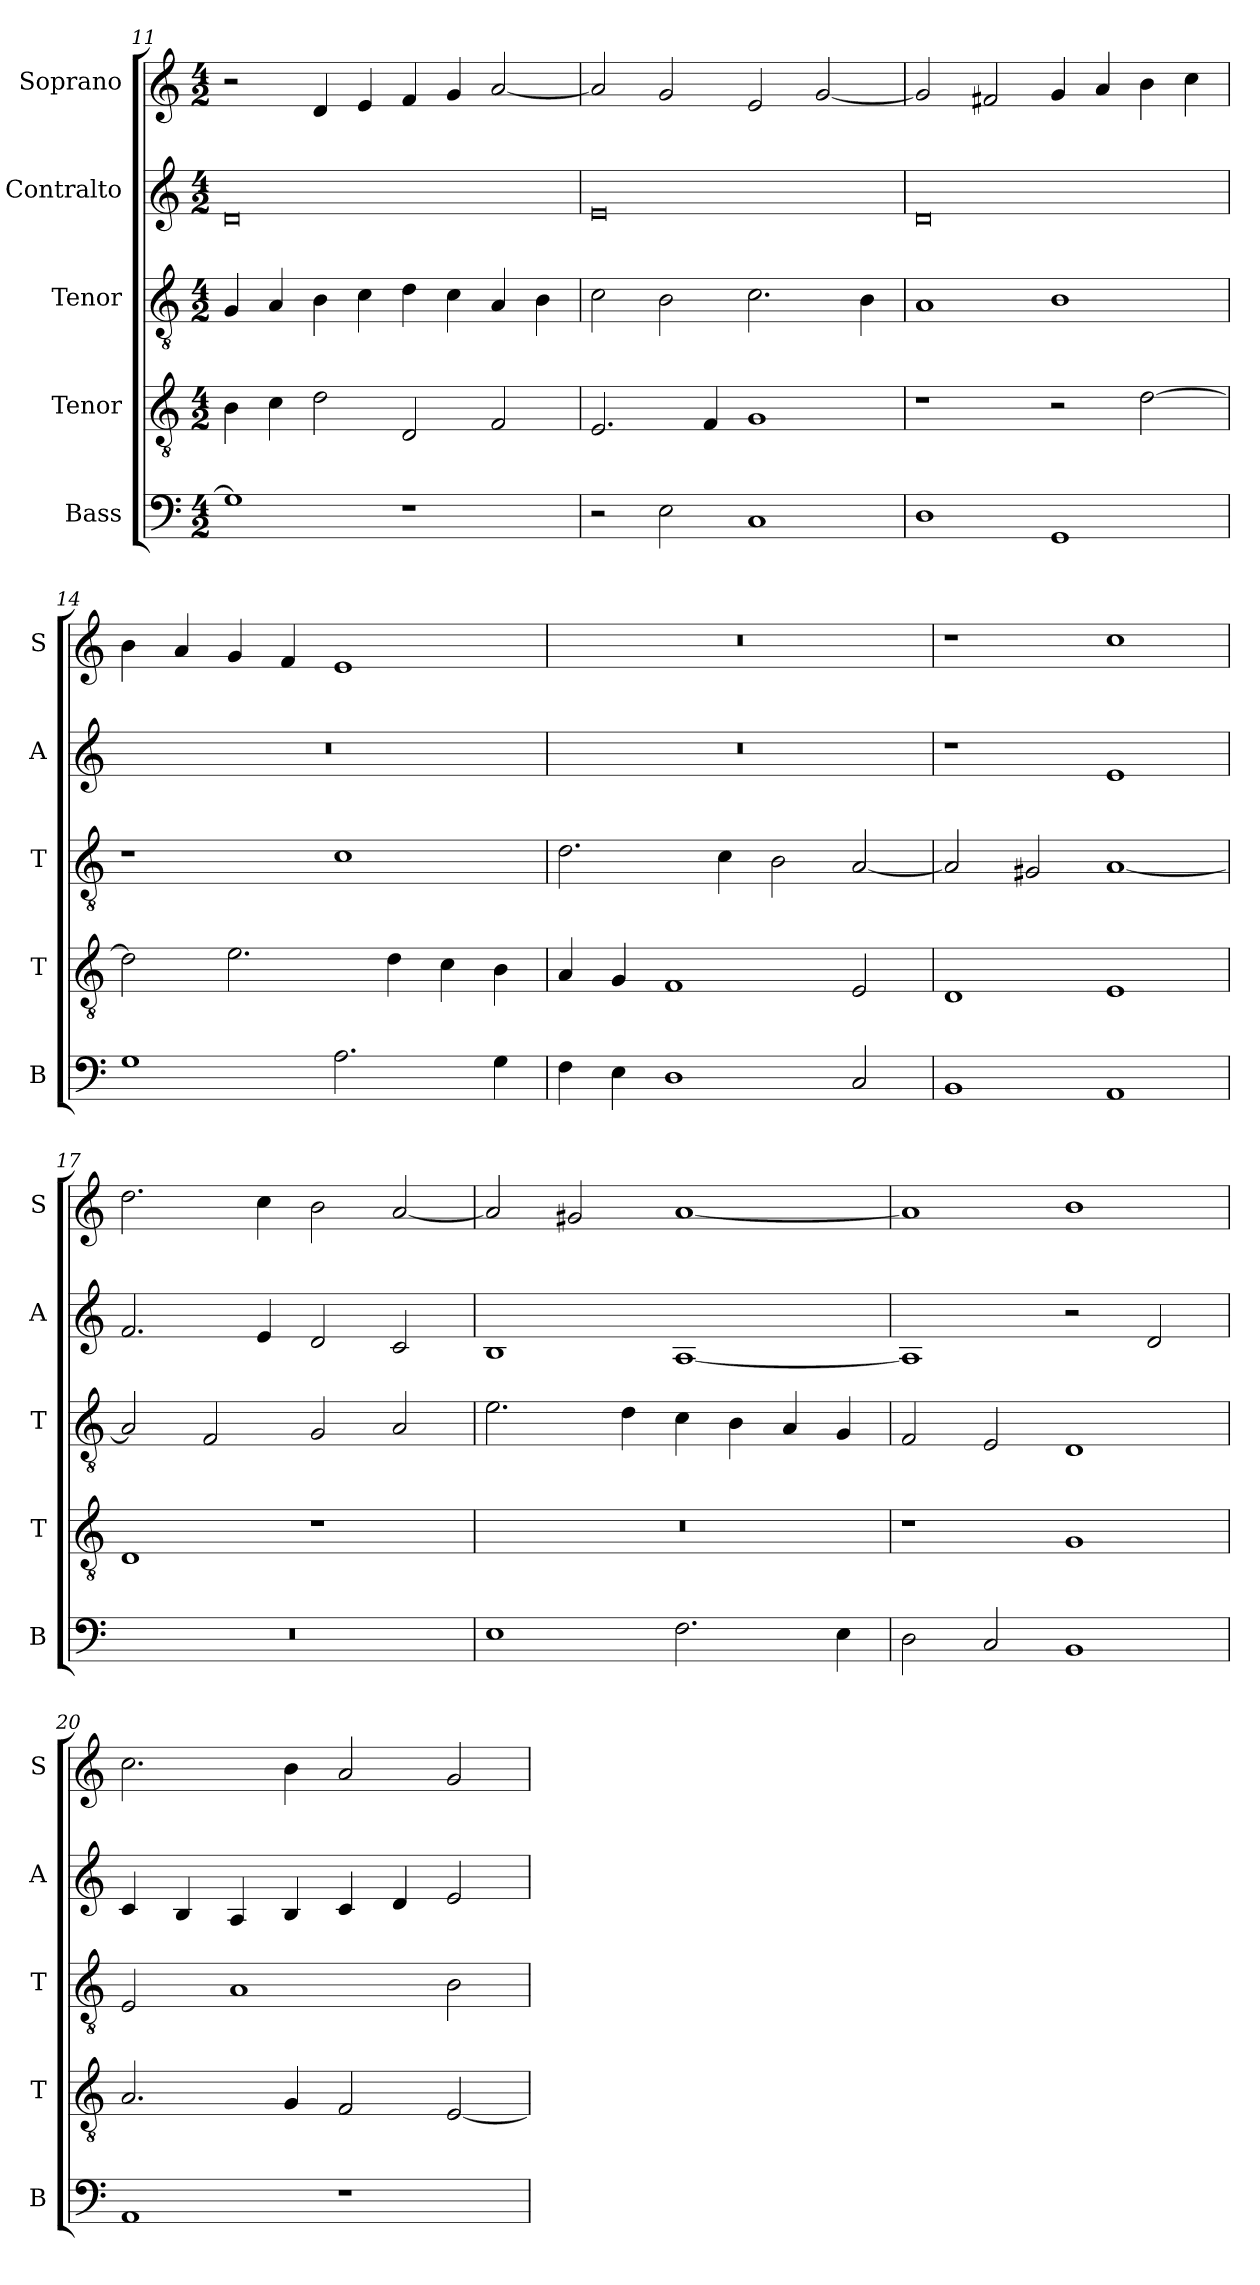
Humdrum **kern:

**kern	**kern	**kern	**kern	**kern
*part5	*part4	*part3	*part2	*part1
*staff5	*staff4	*staff3	*staff2	*staff1
*I"Bass	*I"Tenor	*I"Tenor	*I"Contralto	*I"Soprano
*I'B	*I'T	*I'T	*I'A	*I'S
*clefF4	*clefGv2	*clefGv2	*clefG2	*clefG2
*k[]	*k[]	*k[]	*k[]	*k[]
*D:dor	*D:dor	*D:dor	*D:dor	*D:dor
*M4/2	*M4/2	*M4/2	*M4/2	*M4/2
=11	=11	=11	=11	=11
1G]	4B	4G	0d	2r
.	4c	4A	.	.
.	2d	4B	.	4d
.	.	4c	.	4e
1r	2D	4d	.	4f
.	.	4c	.	4g
.	2F	4A	.	[2a
.	.	4B	.	.
=12	=12	=12	=12	=12
2r	2.E	2c	0e	2a]
2E	.	2B	.	2g
.	4F	.	.	.
1C	1G	2.c	.	2e
.	.	.	.	[2g
.	.	4B	.	.
=13	=13	=13	=13	=13
1D	1r	1A	0d	2g]
.	.	.	.	2f#X
1GG	2r	1B	.	4g
.	.	.	.	4a
.	[2d	.	.	4b
.	.	.	.	4cc
=14	=14	=14	=14	=14
1G	2d]	1r	0r	4b
.	.	.	.	4a
.	2.e	.	.	4g
.	.	.	.	4f
2.A	.	1c	.	1e
.	4d	.	.	.
.	4c	.	.	.
4G	4B	.	.	.
=15	=15	=15	=15	=15
4F	4A	2.d	0r	0r
4E	4G	.	.	.
1D	1F	.	.	.
.	.	4c	.	.
.	.	2B	.	.
2C	2E	[2A	.	.
=16	=16	=16	=16	=16
1BB	1D	2A]	1r	1r
.	.	2G#X	.	.
1AA	1E	[1A	1e	1cc
=17	=17	=17	=17	=17
0r	1D	2A]	2.f	2.dd
.	.	2F	.	.
.	.	.	4e	4cc
.	1r	2G	2d	2b
.	.	2A	2c	[2a
=18	=18	=18	=18	=18
1E	0r	2.e	1B	2a]
.	.	.	.	2g#X
.	.	4d	.	.
2.F	.	4c	[1A	[1a
.	.	4B	.	.
.	.	4A	.	.
4E	.	4G	.	.
=19	=19	=19	=19	=19
2D	1r	2F	1A]	1a]
2C	.	2E	.	.
1BB	1G	1D	2r	1b
.	.	.	2d	.
=20	=20	=20	=20	=20
1AA	2.A	2E	4c	2.cc
.	.	.	4B	.
.	.	1A	4A	.
.	4G	.	4B	4b
1r	2F	.	4c	2a
.	.	.	4d	.
.	[2E	2B	2e	2g
=	=	=	=	=
*-	*-	*-	*-	*-
